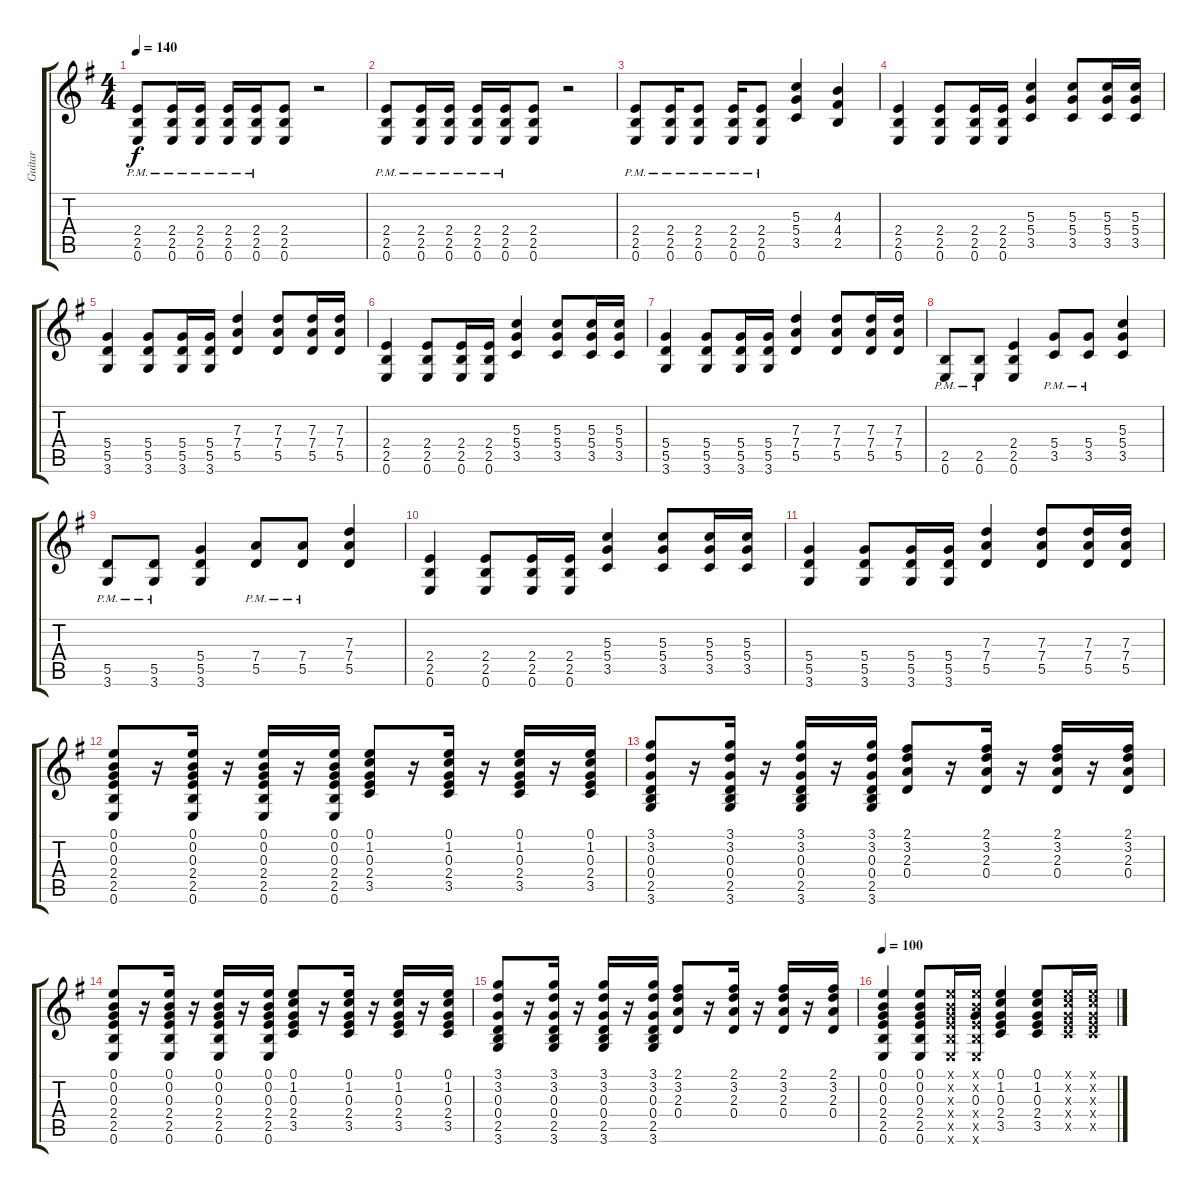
\track ("Guitar" "Guitar") {instrument overdrivenguitar}
\staff {score tabs}
\tuning (E4 B3 G3 D3 A2 E2) {hide}
\ts (4 4)
\tempo 140
\clef g2
\ks g
(2.4{pm} 2.5 0.6).8{dy f} (2.4{pm} 2.5 0.6).16 (2.4{pm} 2.5 0.6).16 (2.4{pm} 2.5 0.6).16 (2.4{pm} 2.5 0.6).16 (2.4 2.5 0.6).8 r.2 |
(2.4{pm} 2.5 0.6).8 (2.4{pm} 2.5 0.6).16 (2.4{pm} 2.5 0.6).16 (2.4{pm} 2.5 0.6).16 (2.4{pm} 2.5 0.6).16 (2.4 2.5 0.6).8 r.2 |
(2.4{pm} 2.5 0.6).8 (2.4{pm} 2.5 0.6).16 (2.4 2.5 0.6{pm}).8 (2.4 2.5 0.6{pm}).16 (2.4{pm} 2.5 0.6).8 (5.3 5.4 3.5).4 (4.3 4.4 2.5).4 |
(2.4 2.5 0.6).4 (2.4 2.5 0.6).8 (2.4 2.5 0.6).16 (2.4 2.5 0.6).16 (5.3 5.4 3.5).4 (5.3 5.4 3.5).8 (5.3 5.4 3.5).16 (5.3 5.4 3.5).16 |
(5.4 5.5 3.6).4 (5.4 5.5 3.6).8 (5.4 5.5 3.6).16 (5.4 5.5 3.6).16 (7.3 7.4 5.5).4 (7.3 7.4 5.5).8 (7.3 7.4 5.5).16 (7.3 7.4 5.5).16 |
(2.4 2.5 0.6).4 (2.4 2.5 0.6).8 (2.4 2.5 0.6).16 (2.4 2.5 0.6).16 (5.3 5.4 3.5).4 (5.3 5.4 3.5).8 (5.3 5.4 3.5).16 (5.3 5.4 3.5).16 |
(5.4 5.5 3.6).4 (5.4 5.5 3.6).8 (5.4 5.5 3.6).16 (5.4 5.5 3.6).16 (7.3 7.4 5.5).4 (7.3 7.4 5.5).8 (7.3 7.4 5.5).16 (7.3 7.4 5.5).16 |
(2.5 0.6{pm}).8 (2.5 0.6{pm}).8 (2.4 2.5 0.6).4 (5.4{pm} 3.5).8 (5.4{pm} 3.5).8 (5.3 5.4 3.5).4 |
(5.5{pm} 3.6).8 (5.5{pm} 3.6).8 (5.4 5.5 3.6).4 (7.4{pm} 5.5).8 (7.4{pm} 5.5).8 (7.3 7.4 5.5).4 |
(2.4 2.5 0.6).4 (2.4 2.5 0.6).8 (2.4 2.5 0.6).16 (2.4 2.5 0.6).16 (5.3 5.4 3.5).4 (5.3 5.4 3.5).8 (5.3 5.4 3.5).16 (5.3 5.4 3.5).16 |
(5.4 5.5 3.6).4 (5.4 5.5 3.6).8 (5.4 5.5 3.6).16 (5.4 5.5 3.6).16 (7.3 7.4 5.5).4 (7.3 7.4 5.5).8 (7.3 7.4 5.5).16 (7.3 7.4 5.5).16 |
(0.1 0.2 0.3 2.4 2.5 0.6).8{balance 8 instrument electricguitarclean} r.16 (0.1 0.2 0.3 2.4 2.5 0.6).16 r.16 (0.1 0.2 0.3 2.4 2.5 0.6).16 r.16 (0.1 0.2 0.3 2.4 2.5 0.6).16 (0.1 1.2 0.3 2.4 3.5).8 r.16 (0.1 1.2 0.3 2.4 3.5).16 r.16 (0.1 1.2 0.3 2.4 3.5).16 r.16 (0.1 1.2 0.3 2.4 3.5).16 |
(3.1 3.2 0.3 0.4 2.5 3.6).8 r.16 (3.1 3.2 0.3 0.4 2.5 3.6).16 r.16 (3.1 3.2 0.3 0.4 2.5 3.6).16 r.16 (3.1 3.2 0.3 0.4 2.5 3.6).16 (2.1 3.2 2.3 0.4).8 r.16 (2.1 3.2 2.3 0.4).16 r.16 (2.1 3.2 2.3 0.4).16 r.16 (2.1 3.2 2.3 0.4).16 |
(0.1 0.2 0.3 2.4 2.5 0.6).8 r.16 (0.1 0.2 0.3 2.4 2.5 0.6).16 r.16 (0.1 0.2 0.3 2.4 2.5 0.6).16 r.16 (0.1 0.2 0.3 2.4 2.5 0.6).16 (0.1 1.2 0.3 2.4 3.5).8 r.16 (0.1 1.2 0.3 2.4 3.5).16 r.16 (0.1 1.2 0.3 2.4 3.5).16 r.16 (0.1 1.2 0.3 2.4 3.5).16 |
(3.1 3.2 0.3 0.4 2.5 3.6).8 r.16 (3.1 3.2 0.3 0.4 2.5 3.6).16 r.16 (3.1 3.2 0.3 0.4 2.5 3.6).16 r.16 (3.1 3.2 0.3 0.4 2.5 3.6).16 (2.1 3.2 2.3 0.4).8 r.16 (2.1 3.2 2.3 0.4).16 r.16 (2.1 3.2 2.3 0.4).16 r.16 (2.1 3.2 2.3 0.4).16 |
\tempo 100
(0.1 0.2 0.3 2.4 2.5 0.6).4 (0.1 0.2 0.3 2.4 2.5 0.6).8 (0.1{x} 0.2{x} 0.3{x} 2.4{x} 2.5{x} 0.6{x}).16 (0.1{x} 0.2{x} 0.3 2.4{x} 2.5{x} 0.6{x}).16 (0.1 1.2 0.3 2.4 3.5).4 (0.1 1.2 0.3 2.4 3.5).8 (0.1{x} 1.2{x} 0.3{x} 2.4{x} 3.5{x}).16 (0.1{x} 1.2{x} 0.3{x} 2.4{x} 3.5{x}).16
